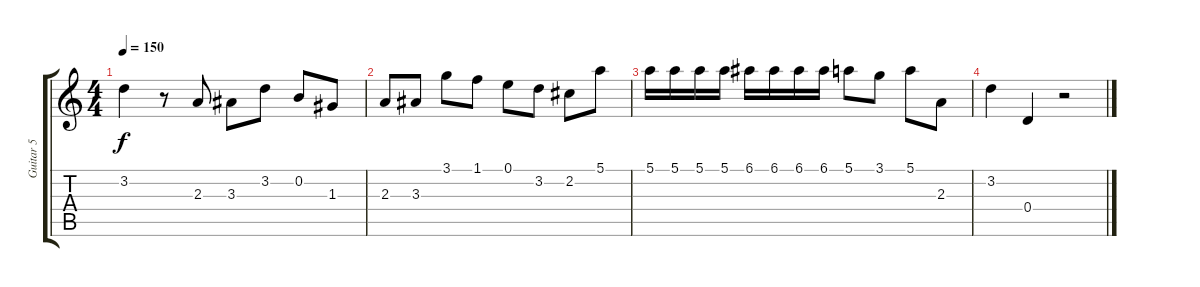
\track ("Guitar 5" "Guitar 5") {instrument acousticguitarnylon}
\staff {score tabs}
\tuning (E4 B3 G3 D3 A2 E2) {hide}
\ts (4 4)
\tempo 150
\clef g2
\ks c
3.2.4{dy f} r.8 2.3.8 3.3.8 3.2.8 0.2.8 1.3.8 |
2.3.8 3.3.8 3.1.8 1.1.8 0.1.8 3.2.8 2.2.8 5.1.8 |
5.1.16 5.1.16 5.1.16 5.1.16 6.1.16 6.1.16 6.1.16 6.1.16 5.1.8 3.1.8 5.1.8 2.3.8 |
3.2.4 0.4.4 r.2
